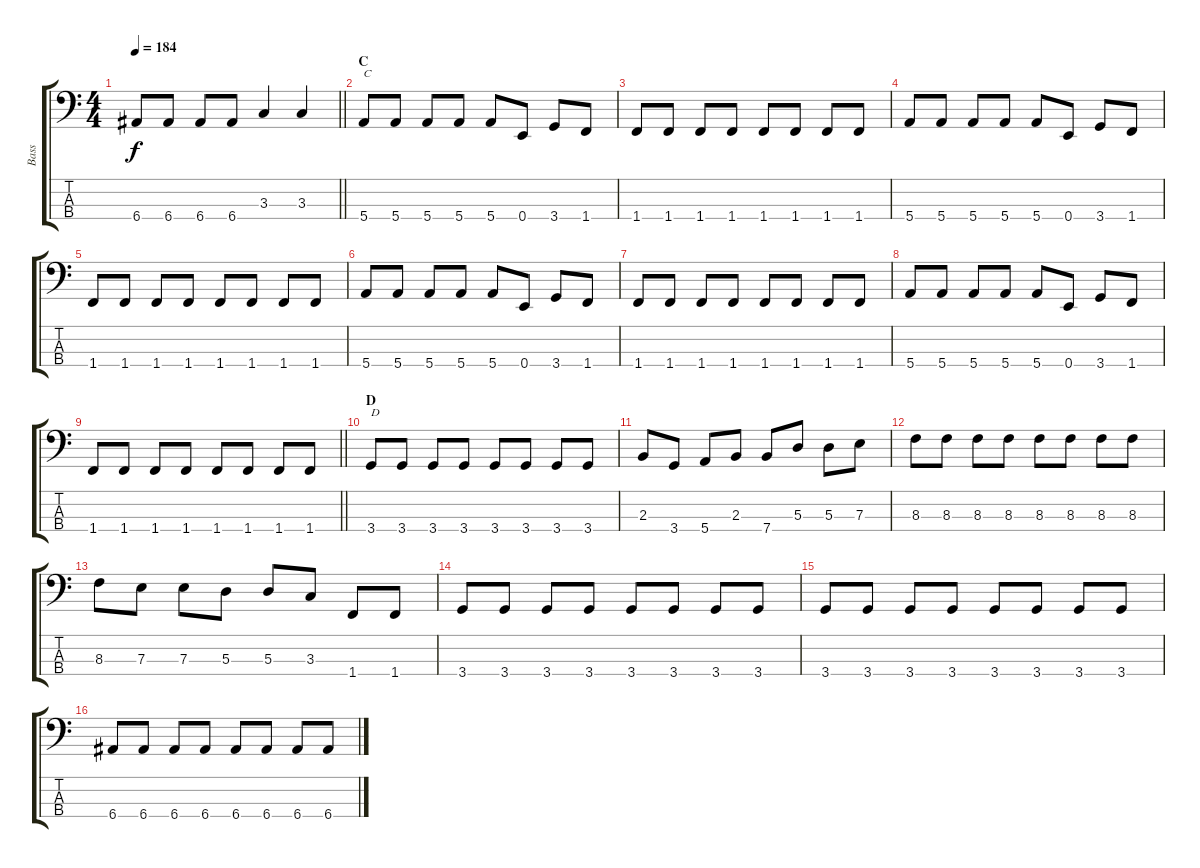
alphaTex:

\track ("Bass" "Bass") {instrument electricbasspick}
\staff {score tabs}
\tuning (G2 D2 A1 E1) {hide}
\ts (4 4)
\tempo 184
\clef f4
\barLineRight lightlight
\ks c
6.4.8{dy f} 6.4.8 6.4.8 6.4.8 3.3.4 3.3.4 |
\section ("" "C")
5.4.8{txt "C"} 5.4.8 5.4.8 5.4.8 5.4.8 0.4.8 3.4.8 1.4.8 |
1.4.8 1.4.8 1.4.8 1.4.8 1.4.8 1.4.8 1.4.8 1.4.8 |
5.4.8 5.4.8 5.4.8 5.4.8 5.4.8 0.4.8 3.4.8 1.4.8 |
1.4.8 1.4.8 1.4.8 1.4.8 1.4.8 1.4.8 1.4.8 1.4.8 |
5.4.8 5.4.8 5.4.8 5.4.8 5.4.8 0.4.8 3.4.8 1.4.8 |
1.4.8 1.4.8 1.4.8 1.4.8 1.4.8 1.4.8 1.4.8 1.4.8 |
5.4.8 5.4.8 5.4.8 5.4.8 5.4.8 0.4.8 3.4.8 1.4.8 |
\barLineRight lightlight
1.4.8 1.4.8 1.4.8 1.4.8 1.4.8 1.4.8 1.4.8 1.4.8 |
\section ("" "D")
3.4.8{txt "D"} 3.4.8 3.4.8 3.4.8 3.4.8 3.4.8 3.4.8 3.4.8 |
2.3.8 3.4.8 5.4.8 2.3.8 7.4.8 5.3.8 5.3.8 7.3.8 |
8.3.8 8.3.8 8.3.8 8.3.8 8.3.8 8.3.8 8.3.8 8.3.8 |
8.3.8 7.3.8 7.3.8 5.3.8 5.3.8 3.3.8 1.4.8 1.4.8 |
3.4.8 3.4.8 3.4.8 3.4.8 3.4.8 3.4.8 3.4.8 3.4.8 |
3.4.8 3.4.8 3.4.8 3.4.8 3.4.8 3.4.8 3.4.8 3.4.8 |
6.4.8 6.4.8 6.4.8 6.4.8 6.4.8 6.4.8 6.4.8 6.4.8
